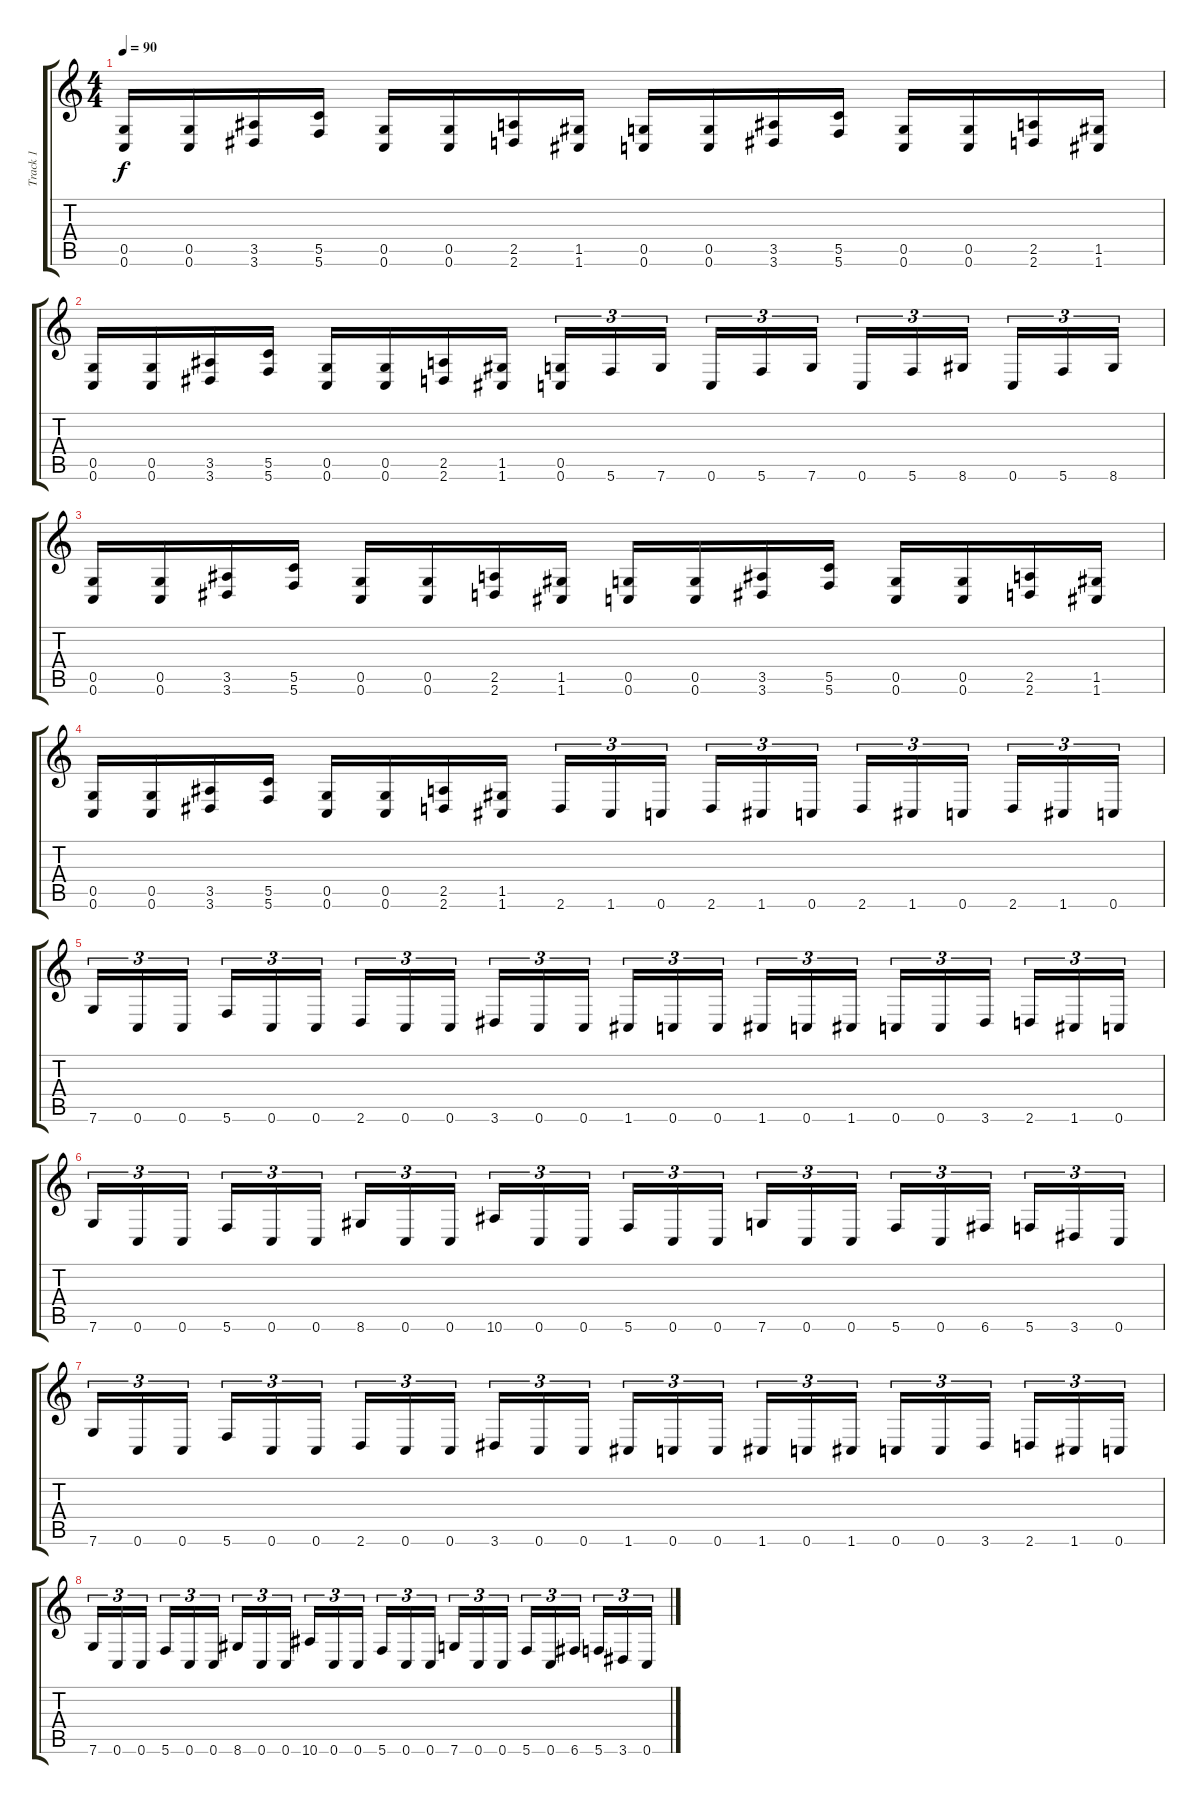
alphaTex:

\track ("Track 1" "Track 1") {instrument distortionguitar}
\staff {score tabs}
\tuning (D4 A3 F3 C3 G2 C2) {hide}
\ts (4 4)
\tempo 90
\clef g2
\ks c
(0.5 0.6).16{dy f} (0.5 0.6).16 (3.5 3.6).16 (5.5 5.6).16 (0.5 0.6).16 (0.5 0.6).16 (2.5 2.6).16 (1.5 1.6).16 (0.5 0.6).16 (0.5 0.6).16 (3.5 3.6).16 (5.5 5.6).16 (0.5 0.6).16 (0.5 0.6).16 (2.5 2.6).16 (1.5 1.6).16 |
(0.5 0.6).16 (0.5 0.6).16 (3.5 3.6).16 (5.5 5.6).16 (0.5 0.6).16 (0.5 0.6).16 (2.5 2.6).16 (1.5 1.6).16 (0.5 0.6).16{tu (3 2)} 5.6.16{tu (3 2)} 7.6.16{tu (3 2) beam splitsecondary} 0.6.16{tu (3 2)} 5.6.16{tu (3 2)} 7.6.16{tu (3 2)} 0.6.16{tu (3 2)} 5.6.16{tu (3 2)} 8.6.16{tu (3 2) beam splitsecondary} 0.6.16{tu (3 2)} 5.6.16{tu (3 2)} 8.6.16{tu (3 2)} |
(0.5 0.6).16 (0.5 0.6).16 (3.5 3.6).16 (5.5 5.6).16 (0.5 0.6).16 (0.5 0.6).16 (2.5 2.6).16 (1.5 1.6).16 (0.5 0.6).16 (0.5 0.6).16 (3.5 3.6).16 (5.5 5.6).16 (0.5 0.6).16 (0.5 0.6).16 (2.5 2.6).16 (1.5 1.6).16 |
(0.5 0.6).16 (0.5 0.6).16 (3.5 3.6).16 (5.5 5.6).16 (0.5 0.6).16 (0.5 0.6).16 (2.5 2.6).16 (1.5 1.6).16 2.6.16{tu (3 2)} 1.6.16{tu (3 2)} 0.6.16{tu (3 2) beam splitsecondary} 2.6.16{tu (3 2)} 1.6.16{tu (3 2)} 0.6.16{tu (3 2)} 2.6.16{tu (3 2)} 1.6.16{tu (3 2)} 0.6.16{tu (3 2) beam splitsecondary} 2.6.16{tu (3 2)} 1.6.16{tu (3 2)} 0.6.16{tu (3 2)} |
7.6.16{tu (3 2)} 0.6.16{tu (3 2)} 0.6.16{tu (3 2) beam splitsecondary} 5.6.16{tu (3 2)} 0.6.16{tu (3 2)} 0.6.16{tu (3 2)} 2.6.16{tu (3 2)} 0.6.16{tu (3 2)} 0.6.16{tu (3 2) beam splitsecondary} 3.6.16{tu (3 2)} 0.6.16{tu (3 2)} 0.6.16{tu (3 2)} 1.6.16{tu (3 2)} 0.6.16{tu (3 2)} 0.6.16{tu (3 2) beam splitsecondary} 1.6.16{tu (3 2)} 0.6.16{tu (3 2)} 1.6.16{tu (3 2)} 0.6.16{tu (3 2)} 0.6.16{tu (3 2)} 3.6.16{tu (3 2) beam splitsecondary} 2.6.16{tu (3 2)} 1.6.16{tu (3 2)} 0.6.16{tu (3 2)} |
7.6.16{tu (3 2)} 0.6.16{tu (3 2)} 0.6.16{tu (3 2) beam splitsecondary} 5.6.16{tu (3 2)} 0.6.16{tu (3 2)} 0.6.16{tu (3 2)} 8.6.16{tu (3 2)} 0.6.16{tu (3 2)} 0.6.16{tu (3 2) beam splitsecondary} 10.6.16{tu (3 2)} 0.6.16{tu (3 2)} 0.6.16{tu (3 2)} 5.6.16{tu (3 2)} 0.6.16{tu (3 2)} 0.6.16{tu (3 2) beam splitsecondary} 7.6.16{tu (3 2)} 0.6.16{tu (3 2)} 0.6.16{tu (3 2)} 5.6.16{tu (3 2)} 0.6.16{tu (3 2)} 6.6.16{tu (3 2) beam splitsecondary} 5.6.16{tu (3 2)} 3.6.16{tu (3 2)} 0.6.16{tu (3 2)} |
7.6.16{tu (3 2)} 0.6.16{tu (3 2)} 0.6.16{tu (3 2) beam splitsecondary} 5.6.16{tu (3 2)} 0.6.16{tu (3 2)} 0.6.16{tu (3 2)} 2.6.16{tu (3 2)} 0.6.16{tu (3 2)} 0.6.16{tu (3 2) beam splitsecondary} 3.6.16{tu (3 2)} 0.6.16{tu (3 2)} 0.6.16{tu (3 2)} 1.6.16{tu (3 2)} 0.6.16{tu (3 2)} 0.6.16{tu (3 2) beam splitsecondary} 1.6.16{tu (3 2)} 0.6.16{tu (3 2)} 1.6.16{tu (3 2)} 0.6.16{tu (3 2)} 0.6.16{tu (3 2)} 3.6.16{tu (3 2) beam splitsecondary} 2.6.16{tu (3 2)} 1.6.16{tu (3 2)} 0.6.16{tu (3 2)} |
7.6.16{tu (3 2)} 0.6.16{tu (3 2)} 0.6.16{tu (3 2) beam splitsecondary} 5.6.16{tu (3 2)} 0.6.16{tu (3 2)} 0.6.16{tu (3 2)} 8.6.16{tu (3 2)} 0.6.16{tu (3 2)} 0.6.16{tu (3 2) beam splitsecondary} 10.6.16{tu (3 2)} 0.6.16{tu (3 2)} 0.6.16{tu (3 2)} 5.6.16{tu (3 2)} 0.6.16{tu (3 2)} 0.6.16{tu (3 2) beam splitsecondary} 7.6.16{tu (3 2)} 0.6.16{tu (3 2)} 0.6.16{tu (3 2)} 5.6.16{tu (3 2)} 0.6.16{tu (3 2)} 6.6.16{tu (3 2) beam splitsecondary} 5.6.16{tu (3 2)} 3.6.16{tu (3 2)} 0.6.16{tu (3 2)}
